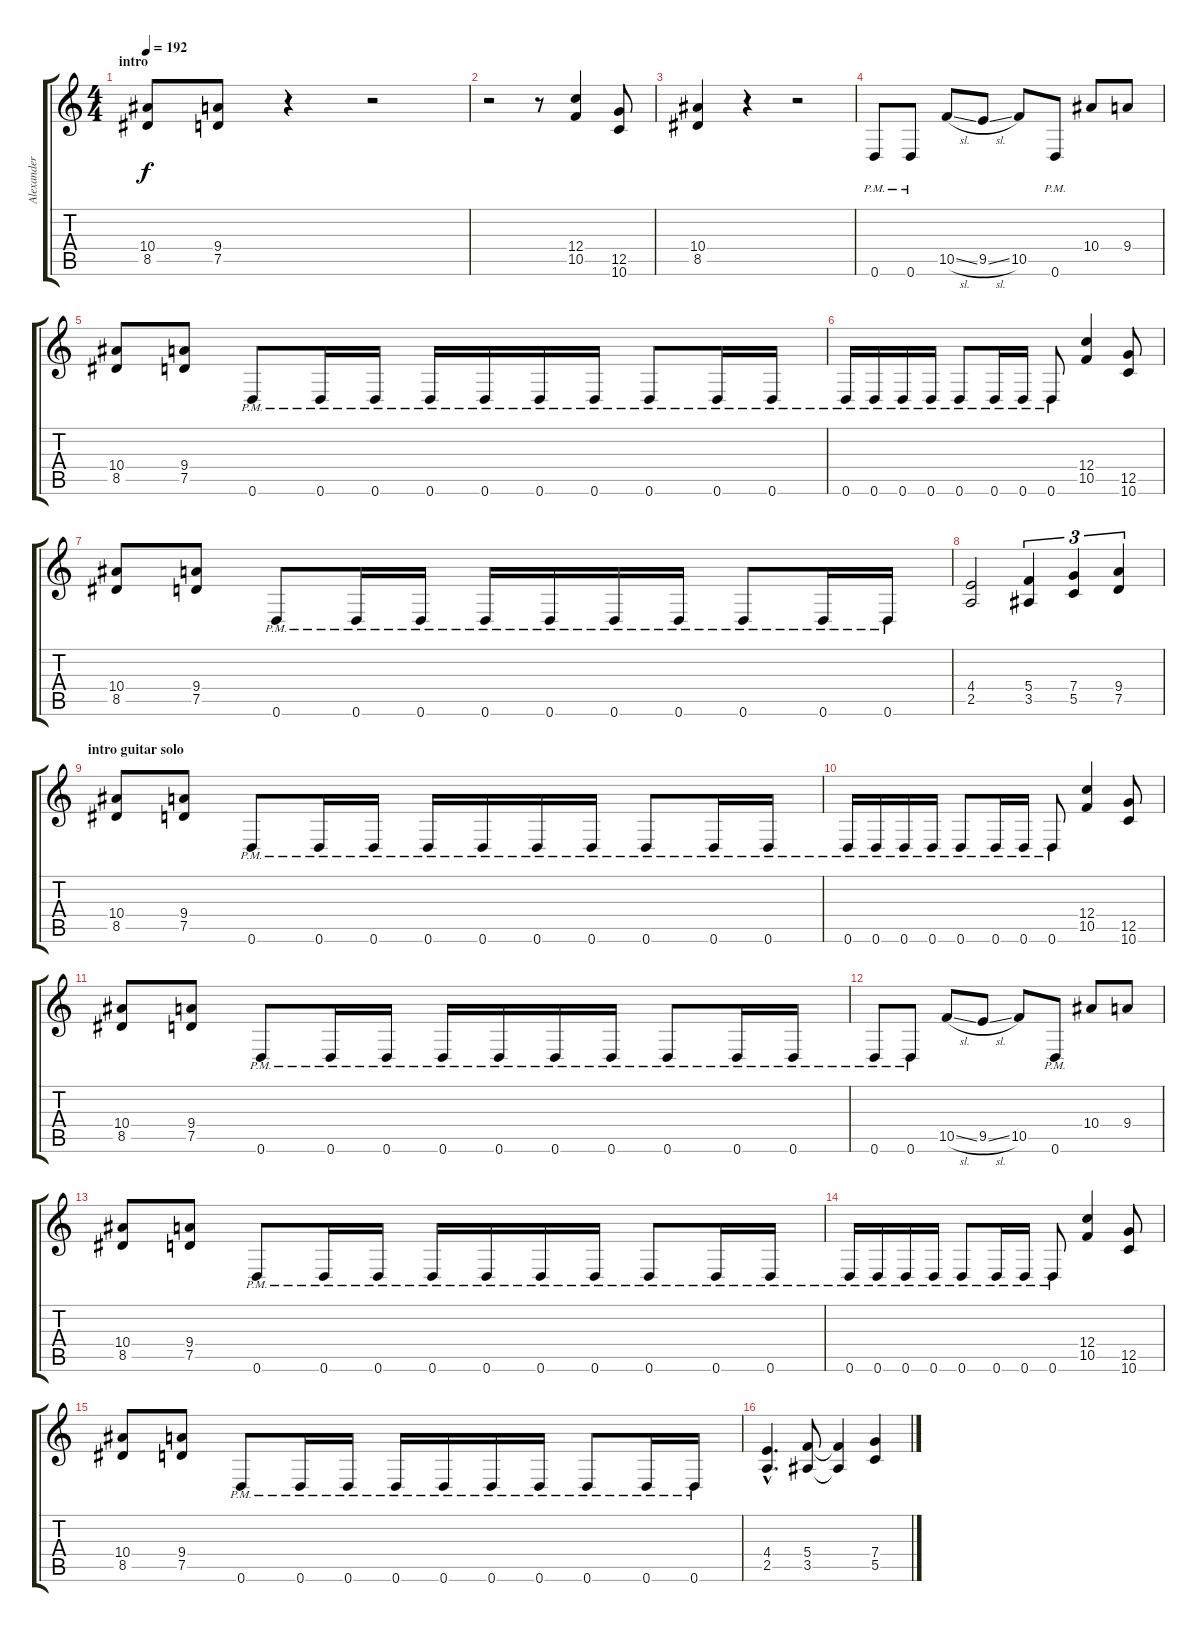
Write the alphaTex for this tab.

\track ("Alexander Kuoppala" "Alexander ") {instrument distortionguitar}
\staff {score tabs}
\tuning (D4 A3 F3 C3 G2 D2) {hide}
\ts (4 4)
\section ("" "intro")
\tempo 192
\clef g2
\ks c
(10.4 8.5).8{dy f instrument distortionguitar} (9.4 7.5).8 r.4 r.2 |
r.2 r.8 (12.4 10.5).4 (12.5 10.6).8 |
(10.4 8.5).4 r.4 r.2 |
0.6{pm}.8 0.6{pm}.8 10.5{sl}.8 9.5{sl}.8 10.5.8 0.6{pm}.8 10.4.8 9.4.8 |
(10.4 8.5).8 (9.4 7.5).8 0.6{pm}.8 0.6{pm}.16 0.6{pm}.16 0.6{pm}.16 0.6{pm}.16 0.6{pm}.16 0.6{pm}.16 0.6{pm}.8 0.6{pm}.16 0.6{pm}.16 |
0.6{pm}.16 0.6{pm}.16 0.6{pm}.16 0.6{pm}.16 0.6{pm}.8 0.6{pm}.16 0.6{pm}.16 0.6{pm}.8 (12.4 10.5).4 (12.5 10.6).8 |
(10.4 8.5).8 (9.4 7.5).8 0.6{pm}.8 0.6{pm}.16 0.6{pm}.16 0.6{pm}.16 0.6{pm}.16 0.6{pm}.16 0.6{pm}.16 0.6{pm}.8 0.6{pm}.16 0.6{pm}.16 |
(4.4 2.5).2 (5.4 3.5).4{tu (3 2)} (7.4 5.5).4{tu (3 2)} (9.4 7.5).4{tu (3 2)} |
\section ("" "intro guitar solo")
(10.4 8.5).8 (9.4 7.5).8 0.6{pm}.8 0.6{pm}.16 0.6{pm}.16 0.6{pm}.16 0.6{pm}.16 0.6{pm}.16 0.6{pm}.16 0.6{pm}.8 0.6{pm}.16 0.6{pm}.16 |
0.6{pm}.16 0.6{pm}.16 0.6{pm}.16 0.6{pm}.16 0.6{pm}.8 0.6{pm}.16 0.6{pm}.16 0.6{pm}.8 (12.4 10.5).4 (12.5 10.6).8 |
(10.4 8.5).8 (9.4 7.5).8 0.6{pm}.8 0.6{pm}.16 0.6{pm}.16 0.6{pm}.16 0.6{pm}.16 0.6{pm}.16 0.6{pm}.16 0.6{pm}.8 0.6{pm}.16 0.6{pm}.16 |
0.6{pm}.8 0.6{pm}.8 10.5{sl}.8 9.5{sl}.8 10.5.8 0.6{pm}.8 10.4.8 9.4.8 |
(10.4 8.5).8 (9.4 7.5).8 0.6{pm}.8 0.6{pm}.16 0.6{pm}.16 0.6{pm}.16 0.6{pm}.16 0.6{pm}.16 0.6{pm}.16 0.6{pm}.8 0.6{pm}.16 0.6{pm}.16 |
0.6{pm}.16 0.6{pm}.16 0.6{pm}.16 0.6{pm}.16 0.6{pm}.8 0.6{pm}.16 0.6{pm}.16 0.6{pm}.8 (12.4 10.5).4 (12.5 10.6).8 |
(10.4 8.5).8 (9.4 7.5).8 0.6{pm}.8 0.6{pm}.16 0.6{pm}.16 0.6{pm}.16 0.6{pm}.16 0.6{pm}.16 0.6{pm}.16 0.6{pm}.8 0.6{pm}.16 0.6{pm}.16 |
(4.4{hac} 2.5{hac}).4{d} (5.4 3.5).8 (5.4{t} 3.5{t}).4 (7.4 5.5).4
